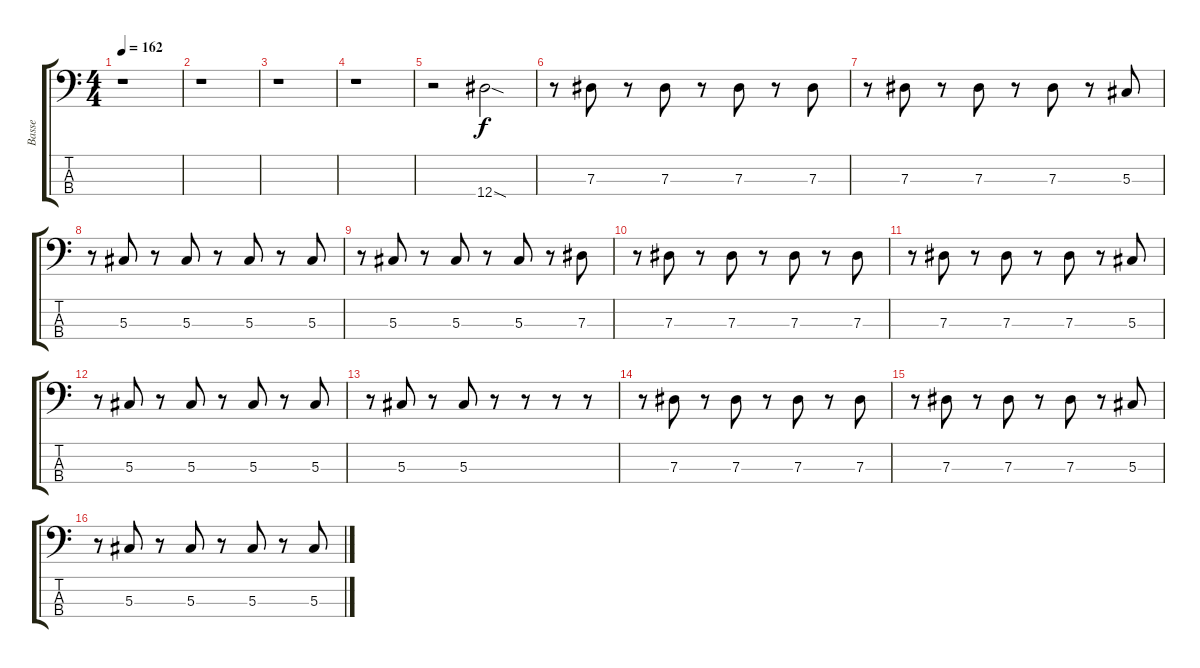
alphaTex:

\track ("Basse" "Basse") {instrument electricbassfinger}
\staff {score tabs}
\tuning (Gb2 Db2 Ab1 Eb1) {hide}
\ts (4 4)
\tempo 162
\clef f4
\ks c
r.1{dy f} |
r.1 |
r.1 |
r.1 |
r.2 12.4{sod}.2 |
r.8 7.3.8 r.8 7.3.8 r.8 7.3.8 r.8 7.3.8 |
r.8 7.3.8 r.8 7.3.8 r.8 7.3.8 r.8 5.3.8 |
r.8 5.3.8 r.8 5.3.8 r.8 5.3.8 r.8 5.3.8 |
r.8 5.3.8 r.8 5.3.8 r.8 5.3.8 r.8 7.3.8 |
r.8 7.3.8 r.8 7.3.8 r.8 7.3.8 r.8 7.3.8 |
r.8 7.3.8 r.8 7.3.8 r.8 7.3.8 r.8 5.3.8 |
r.8 5.3.8 r.8 5.3.8 r.8 5.3.8 r.8 5.3.8 |
r.8 5.3.8 r.8 5.3.8 r.8 r.8 r.8 r.8 |
r.8 7.3.8 r.8 7.3.8 r.8 7.3.8 r.8 7.3.8 |
r.8 7.3.8 r.8 7.3.8 r.8 7.3.8 r.8 5.3.8 |
r.8 5.3.8 r.8 5.3.8 r.8 5.3.8 r.8 5.3.8
